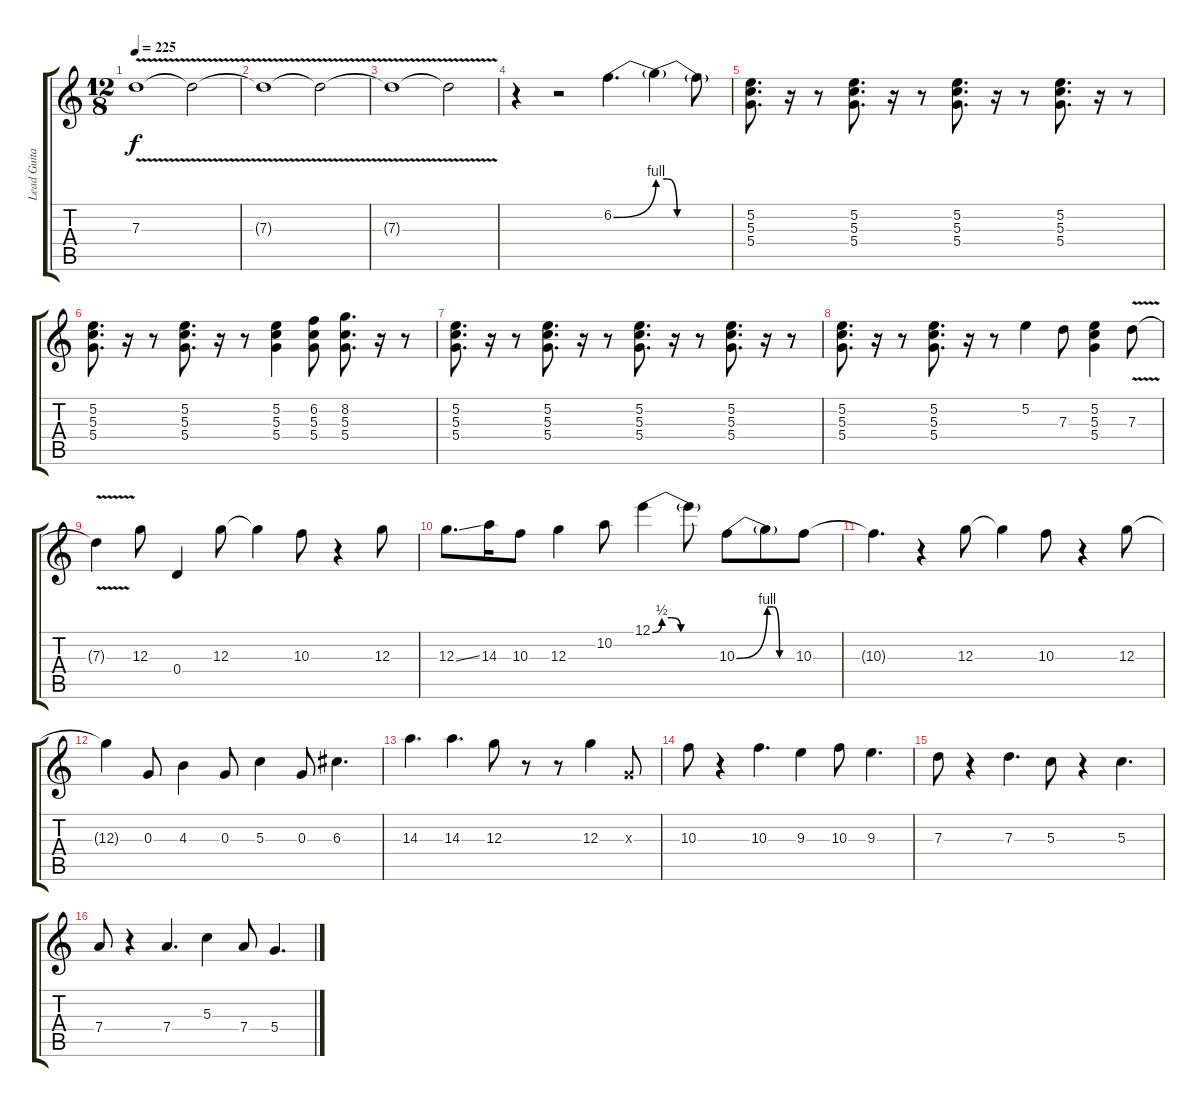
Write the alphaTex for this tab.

\track ("Lead Guitar" "Lead Guita") {instrument distortionguitar}
\staff {score tabs}
\tuning (E4 B3 G3 D3 A2 D2) {hide}
\ts (12 8)
\tempo 225
\clef g2
\ks c
7.3{v t}.1{dy f} 7.3{v t}.2 |
7.3{v t}.1 7.3{v t}.2 |
7.3{v t}.1 7.3{v t}.2 |
r.4 r.2 6.2{be (bend 0 0 60 4)}.4{d} 6.2{be (custom 0 4 15 4 30 0 60 0) t}.4 6.2{be (hold 0 0 60 0) t}.8 |
(5.2 5.3 5.4).8{d} r.16 r.8 (5.2 5.3 5.4).8{d} r.16 r.8 (5.2 5.3 5.4).8{d} r.16 r.8 (5.2 5.3 5.4).8{d} r.16 r.8 |
(5.2 5.3 5.4).8{d} r.16 r.8 (5.2 5.3 5.4).8{d} r.16 r.8 (5.2 5.3 5.4).4 (6.2 5.3 5.4).8 (8.2 5.3 5.4).8{d} r.16 r.8 |
(5.2 5.3 5.4).8{d} r.16 r.8 (5.2 5.3 5.4).8{d} r.16 r.8 (5.2 5.3 5.4).8{d} r.16 r.8 (5.2 5.3 5.4).8{d} r.16 r.8 |
(5.2 5.3 5.4).8{d} r.16 r.8 (5.2 5.3 5.4).8{d} r.16 r.8 5.2.4 7.3.8 (5.2 5.3 5.4).4 7.3{v}.8 |
7.3{v t}.4 12.3.8 0.4.4 12.3.8 12.3{t}.4 10.3.8 r.4 12.3.8 |
12.3{ss}.8{d} 14.3.16 10.3.8 12.3.4 10.2.8 12.1{be (custom 0 0 15 2 30 2 45 0 60 0)}.4 12.1{be (hold 0 0 60 0) t}.8 10.3{be (bend 0 0 60 4)}.8 10.3{be (custom 0 4 15 4 30 0 60 0) t}.8 10.3.8 |
10.3{t}.4{d} r.4 12.3.8 12.3{t}.4 10.3.8 r.4 12.3.8 |
12.3{t}.4 0.3.8 4.3.4 0.3.8 5.3.4 0.3.8 6.3.4{d} |
14.3.4{d} 14.3.4{d} 12.3.8 r.8 r.8 12.3.4 0.3{x}.8 |
10.3.8 r.4 10.3.4{d} 9.3.4 10.3.8 9.3.4{d} |
7.3.8 r.4 7.3.4{d} 5.3.8 r.4 5.3.4{d} |
7.4.8 r.4 7.4.4{d} 5.3.4 7.4.8 5.4.4{d}
